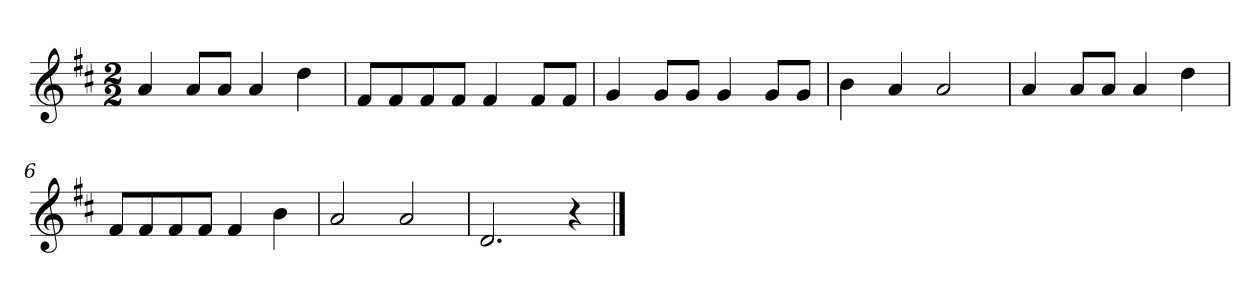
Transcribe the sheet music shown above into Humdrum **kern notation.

**kern
*part1
*staff1
*k[f#c#]
*M2/2
*MM120
=1
4a
8aL
8aJ
4a
4dd
=2
8f#L
8f#
8f#
8f#J
4f#
8f#L
8f#J
=3
4g
8gL
8gJ
4g
8gL
8gJ
=4
4b
4a
2a
=5
4a
8aL
8aJ
4a
4dd
=6
8f#L
8f#
8f#
8f#J
4f#
4b
=7
2a
2a
=8
2.d
4r
==
*-
